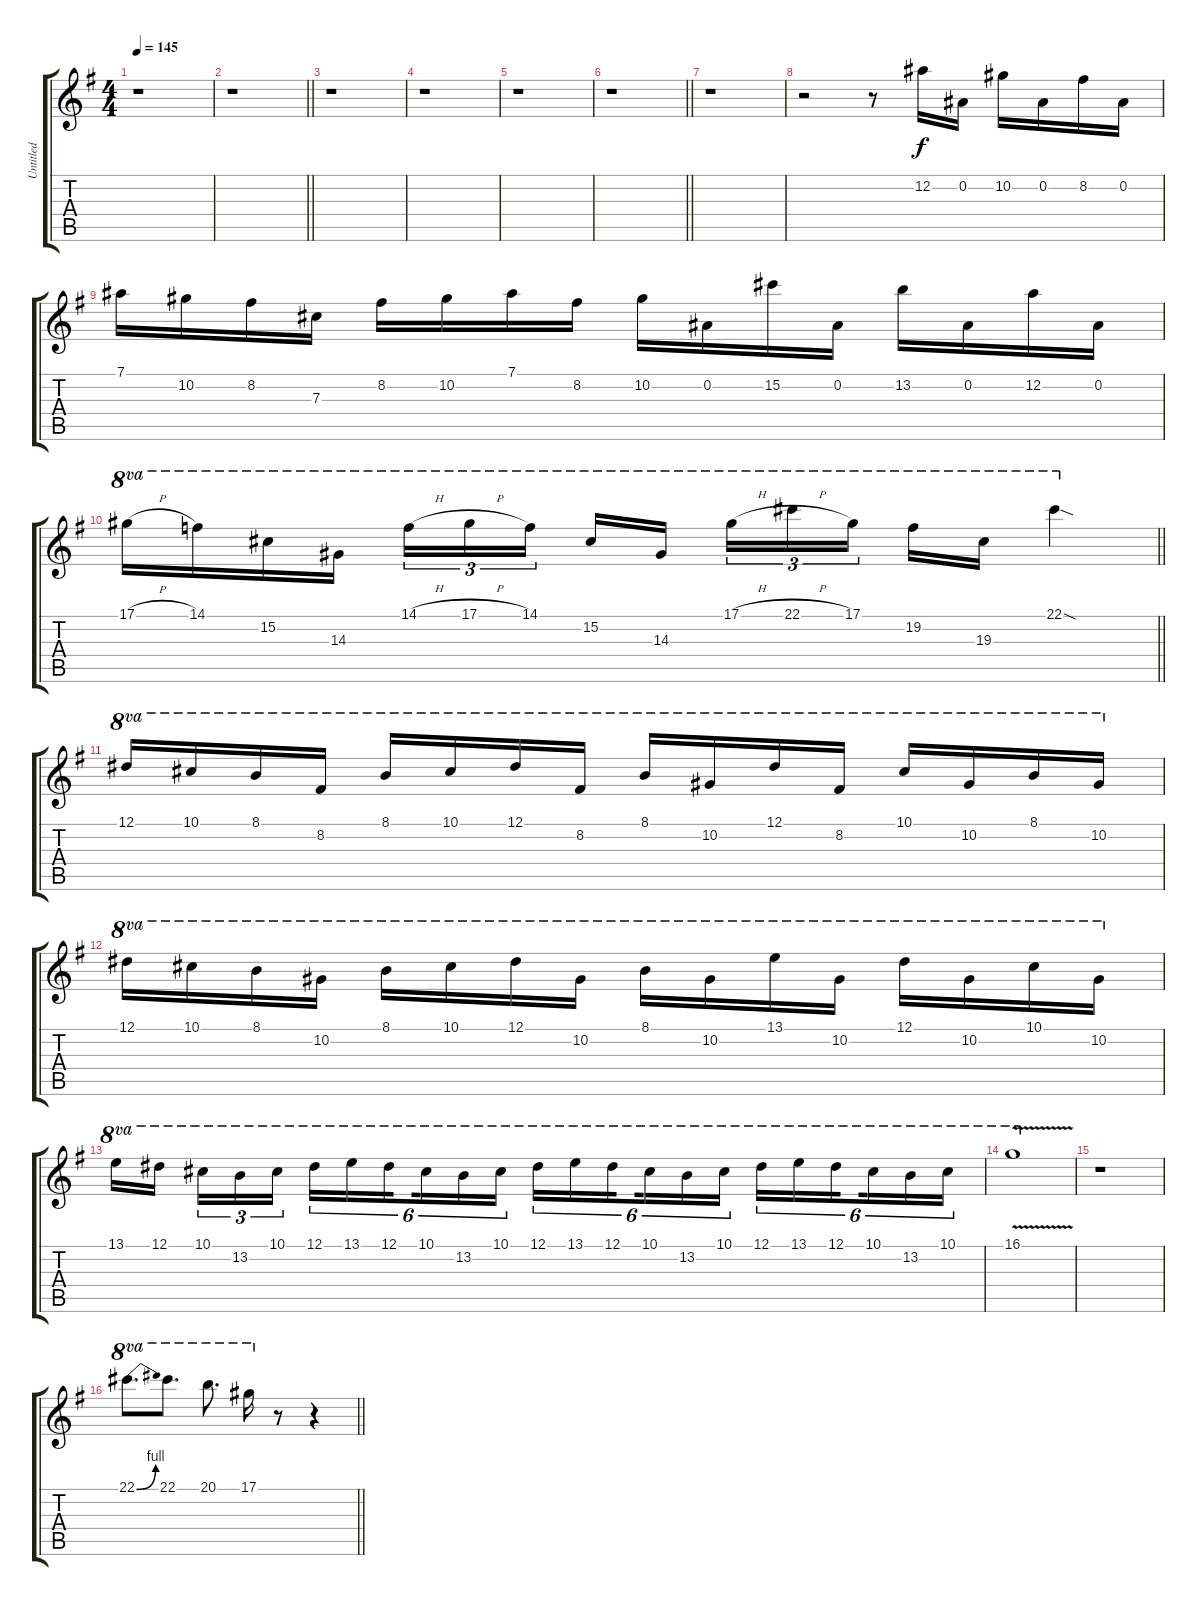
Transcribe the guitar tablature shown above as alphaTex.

\track ("Untitled" "Untitled") {instrument overdrivenguitar}
\staff {score tabs}
\tuning (Eb4 Bb3 Gb3 Db3 Ab2 Eb2) {hide}
\ts (4 4)
\tempo 145
\clef g2
\ks g
r.1{dy f} |
\barLineRight lightlight
r.1 |
r.1 |
r.1 |
r.1 |
\barLineRight lightlight
r.1 |
r.1 |
r.2 r.8 12.2.16 0.2.16 10.2.16 0.2.16 8.2.16 0.2.16 |
7.1.16 10.2.16 8.2.16 7.3.16 8.2.16 10.2.16 7.1.16 8.2.16 10.2.16 0.2.16 15.2.16 0.2.16 13.2.16 0.2.16 12.2.16 0.2.16 |
\barLineRight lightlight
17.1{h}.16{ot 8va} 14.1.16{ot 8va} 15.2.16{ot 8va} 14.3.16{ot 8va} 14.1{h}.16{tu (3 2) ot 8va} 17.1{h}.16{tu (3 2) ot 8va} 14.1.16{tu (3 2) ot 8va beam splitsecondary} 15.2.16{ot 8va} 14.3.16{ot 8va} 17.1{h}.16{tu (3 2) ot 8va} 22.1{h}.16{tu (3 2) ot 8va} 17.1.16{tu (3 2) ot 8va beam splitsecondary} 19.2.16{ot 8va} 19.3.16{ot 8va} 22.1{sod}.4{ot 8va} |
12.1.16{ot 8va} 10.1.16{ot 8va} 8.1.16{ot 8va} 8.2.16{ot 8va} 8.1.16{ot 8va} 10.1.16{ot 8va} 12.1.16{ot 8va} 8.2.16{ot 8va} 8.1.16{ot 8va} 10.2.16{ot 8va} 12.1.16{ot 8va} 8.2.16{ot 8va} 10.1.16{ot 8va} 10.2.16{ot 8va} 8.1.16{ot 8va} 10.2.16{ot 8va} |
12.1.16{ot 8va} 10.1.16{ot 8va} 8.1.16{ot 8va} 10.2.16{ot 8va} 8.1.16{ot 8va} 10.1.16{ot 8va} 12.1.16{ot 8va} 10.2.16{ot 8va} 8.1.16{ot 8va} 10.2.16{ot 8va} 13.1.16{ot 8va} 10.2.16{ot 8va} 12.1.16{ot 8va} 10.2.16{ot 8va} 10.1.16{ot 8va} 10.2.16{ot 8va} |
13.1.16{ot 8va} 12.1.16{ot 8va beam splitsecondary} 10.1.16{tu (3 2) ot 8va} 13.2.16{tu (3 2) ot 8va} 10.1.16{tu (3 2) ot 8va} 12.1.16{tu (6 4) ot 8va} 13.1.16{tu (6 4) ot 8va} 12.1.16{tu (6 4) ot 8va beam splitsecondary} 10.1.16{tu (6 4) ot 8va} 13.2.16{tu (6 4) ot 8va} 10.1.16{tu (6 4) ot 8va} 12.1.16{tu (6 4) ot 8va} 13.1.16{tu (6 4) ot 8va} 12.1.16{tu (6 4) ot 8va beam splitsecondary} 10.1.16{tu (6 4) ot 8va} 13.2.16{tu (6 4) ot 8va} 10.1.16{tu (6 4) ot 8va} 12.1.16{tu (6 4) ot 8va} 13.1.16{tu (6 4) ot 8va} 12.1.16{tu (6 4) ot 8va beam splitsecondary} 10.1.16{tu (6 4) ot 8va} 13.2.16{tu (6 4) ot 8va} 10.1.16{tu (6 4) ot 8va} |
16.1{v}.1{ot 8va} |
r.1 |
\barLineRight lightlight
22.1{be (bend 0 0 60 4)}.8{d ot 8va} 22.1.8{d ot 8va} 20.1.8{d ot 8va} 17.1.16{ot 8va} r.8 r.4
